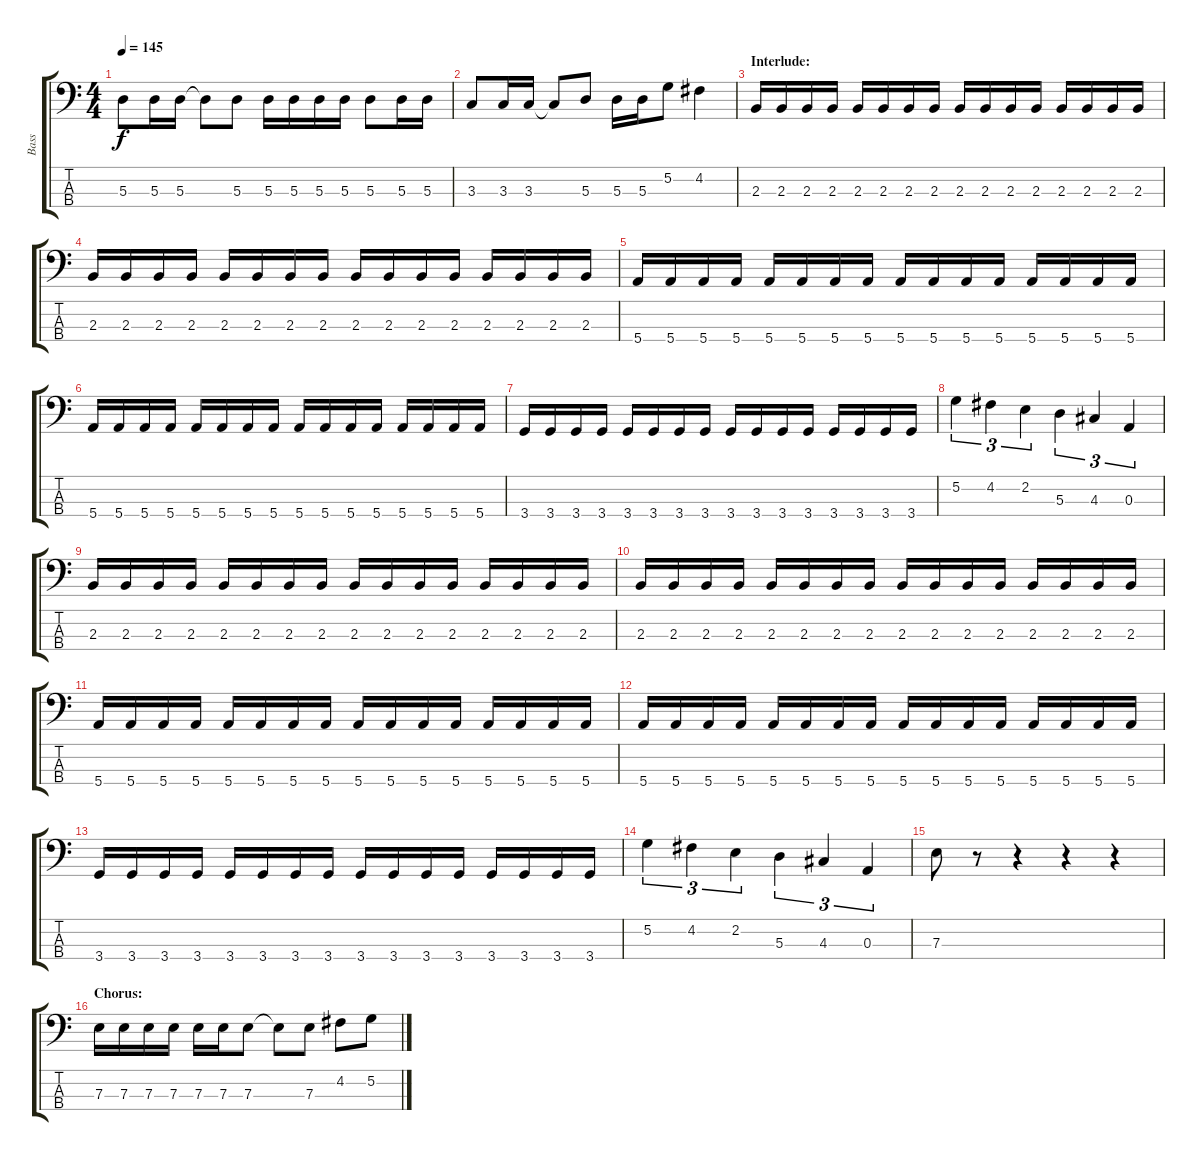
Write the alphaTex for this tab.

\track ("Bass" "Bass") {instrument electricbassfinger}
\staff {score tabs}
\tuning (G2 D2 A1 E1) {hide}
\ts (4 4)
\tempo 145
\clef f4
\ks c
5.3.8{dy f} 5.3.16 5.3.16 5.3{t}.8 5.3.8 5.3.16 5.3.16 5.3.16 5.3.16 5.3.8 5.3.16 5.3.16 |
3.3.8 3.3.16 3.3.16 3.3{t}.8 5.3.8 5.3.16 5.3.16 5.2.8 4.2.4 |
\section ("" "Interlude:")
2.3.16 2.3.16 2.3.16 2.3.16 2.3.16 2.3.16 2.3.16 2.3.16 2.3.16 2.3.16 2.3.16 2.3.16 2.3.16 2.3.16 2.3.16 2.3.16 |
2.3.16 2.3.16 2.3.16 2.3.16 2.3.16 2.3.16 2.3.16 2.3.16 2.3.16 2.3.16 2.3.16 2.3.16 2.3.16 2.3.16 2.3.16 2.3.16 |
5.4.16 5.4.16 5.4.16 5.4.16 5.4.16 5.4.16 5.4.16 5.4.16 5.4.16 5.4.16 5.4.16 5.4.16 5.4.16 5.4.16 5.4.16 5.4.16 |
5.4.16 5.4.16 5.4.16 5.4.16 5.4.16 5.4.16 5.4.16 5.4.16 5.4.16 5.4.16 5.4.16 5.4.16 5.4.16 5.4.16 5.4.16 5.4.16 |
3.4.16 3.4.16 3.4.16 3.4.16 3.4.16 3.4.16 3.4.16 3.4.16 3.4.16 3.4.16 3.4.16 3.4.16 3.4.16 3.4.16 3.4.16 3.4.16 |
5.2.4{tu (3 2)} 4.2.4{tu (3 2)} 2.2.4{tu (3 2)} 5.3.4{tu (3 2)} 4.3.4{tu (3 2)} 0.3.4{tu (3 2)} |
2.3.16 2.3.16 2.3.16 2.3.16 2.3.16 2.3.16 2.3.16 2.3.16 2.3.16 2.3.16 2.3.16 2.3.16 2.3.16 2.3.16 2.3.16 2.3.16 |
2.3.16 2.3.16 2.3.16 2.3.16 2.3.16 2.3.16 2.3.16 2.3.16 2.3.16 2.3.16 2.3.16 2.3.16 2.3.16 2.3.16 2.3.16 2.3.16 |
5.4.16 5.4.16 5.4.16 5.4.16 5.4.16 5.4.16 5.4.16 5.4.16 5.4.16 5.4.16 5.4.16 5.4.16 5.4.16 5.4.16 5.4.16 5.4.16 |
5.4.16 5.4.16 5.4.16 5.4.16 5.4.16 5.4.16 5.4.16 5.4.16 5.4.16 5.4.16 5.4.16 5.4.16 5.4.16 5.4.16 5.4.16 5.4.16 |
3.4.16 3.4.16 3.4.16 3.4.16 3.4.16 3.4.16 3.4.16 3.4.16 3.4.16 3.4.16 3.4.16 3.4.16 3.4.16 3.4.16 3.4.16 3.4.16 |
5.2.4{tu (3 2)} 4.2.4{tu (3 2)} 2.2.4{tu (3 2)} 5.3.4{tu (3 2)} 4.3.4{tu (3 2)} 0.3.4{tu (3 2)} |
7.3.8 r.8 r.4 r.4 r.4 |
\section ("" "Chorus:")
7.3.16 7.3.16 7.3.16 7.3.16 7.3.16 7.3.16 7.3.8 7.3{t}.8 7.3.8 4.2.8 5.2.8
